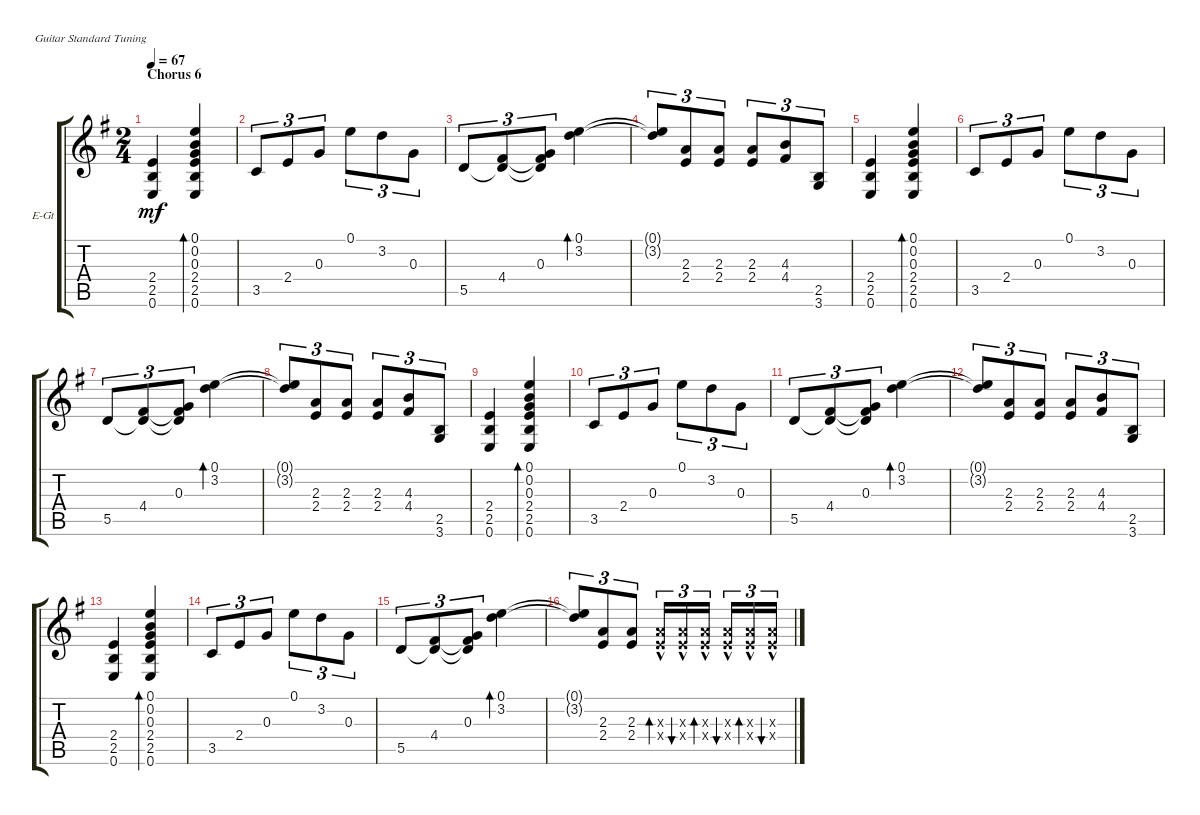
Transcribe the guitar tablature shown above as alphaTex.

\bracketExtendMode groupsimilarinstruments
\firstSystemTrackNameOrientation horizontal
\otherSystemsTrackNameOrientation horizontal
\track ("guitar drive (Artur Potemkin)" "E-Gt") {instrument electricguitarmuted}
\staff {score tabs}
\tuning (E4 B3 G3 D3 A2 E2)
\ts (2 4)
\section ("" "Chorus 6")
\tempo 67
\clef g2
\ks eminor
(2.4 2.5 0.6).4{dy mf} (0.2 0.3 2.4 2.5 0.6 0.1).4{bd 234} |
3.5.8{tu (3 2)} 2.4.8{tu (3 2)} 0.3.8{tu (3 2)} 0.1.8{tu (3 2)} 3.2.8{tu (3 2)} 0.3.8{tu (3 2)} |
5.5.8{tu (3 2)} (4.4 5.5{t}).8{tu (3 2)} (0.3 5.5{t} 4.4{t}).8{tu (3 2)} (3.2 0.1).4{bd 30} |
(3.2{t} 0.1{t}).8{tu (3 2)} (2.4 2.3).8{tu (3 2)} (2.4 2.3).8{tu (3 2)} (2.4 2.3).8{tu (3 2)} (4.4 4.3).8{tu (3 2)} (3.6 2.5).8{tu (3 2)} |
(2.4 2.5 0.6).4 (0.2 0.3 2.4 2.5 0.6 0.1).4{bd 234} |
3.5.8{tu (3 2)} 2.4.8{tu (3 2)} 0.3.8{tu (3 2)} 0.1.8{tu (3 2)} 3.2.8{tu (3 2)} 0.3.8{tu (3 2)} |
5.5.8{tu (3 2)} (4.4 5.5{t}).8{tu (3 2)} (0.3 5.5{t} 4.4{t}).8{tu (3 2)} (3.2 0.1).4{bd 30} |
(3.2{t} 0.1{t}).8{tu (3 2)} (2.4 2.3).8{tu (3 2)} (2.4 2.3).8{tu (3 2)} (2.4 2.3).8{tu (3 2)} (4.4 4.3).8{tu (3 2)} (3.6 2.5).8{tu (3 2)} |
(2.4 2.5 0.6).4 (0.2 0.3 2.4 2.5 0.6 0.1).4{bd 234} |
3.5.8{tu (3 2)} 2.4.8{tu (3 2)} 0.3.8{tu (3 2)} 0.1.8{tu (3 2)} 3.2.8{tu (3 2)} 0.3.8{tu (3 2)} |
5.5.8{tu (3 2)} (4.4 5.5{t}).8{tu (3 2)} (0.3 5.5{t} 4.4{t}).8{tu (3 2)} (3.2 0.1).4{bd 30} |
(3.2{t} 0.1{t}).8{tu (3 2)} (2.4 2.3).8{tu (3 2)} (2.4 2.3).8{tu (3 2)} (2.4 2.3).8{tu (3 2)} (4.4 4.3).8{tu (3 2)} (3.6 2.5).8{tu (3 2)} |
(2.4 2.5 0.6).4 (0.2 0.3 2.4 2.5 0.6 0.1).4{bd 234} |
3.5.8{tu (3 2)} 2.4.8{tu (3 2)} 0.3.8{tu (3 2)} 0.1.8{tu (3 2)} 3.2.8{tu (3 2)} 0.3.8{tu (3 2)} |
5.5.8{tu (3 2)} (4.4 5.5{t}).8{tu (3 2)} (0.3 5.5{t} 4.4{t}).8{tu (3 2)} (3.2 0.1).4{bd 30} |
(3.2{t} 0.1{t}).8{tu (3 2)} (2.4 2.3).8{tu (3 2)} (2.4 2.3).8{tu (3 2)} (2.4{hac x} 2.3{hac x}).16{tu (3 2) bd 30} (2.4{hac x} 2.3{hac x}).16{tu (3 2) bu 30} (2.4{hac x} 2.3{hac x}).16{tu (3 2) bd 30} (2.4{hac x} 2.3{hac x}).16{tu (3 2) bu 30} (2.4{hac x} 2.3{hac x}).16{tu (3 2) bd 30} (2.4{hac x} 2.3{hac x}).16{tu (3 2) bu 30}
